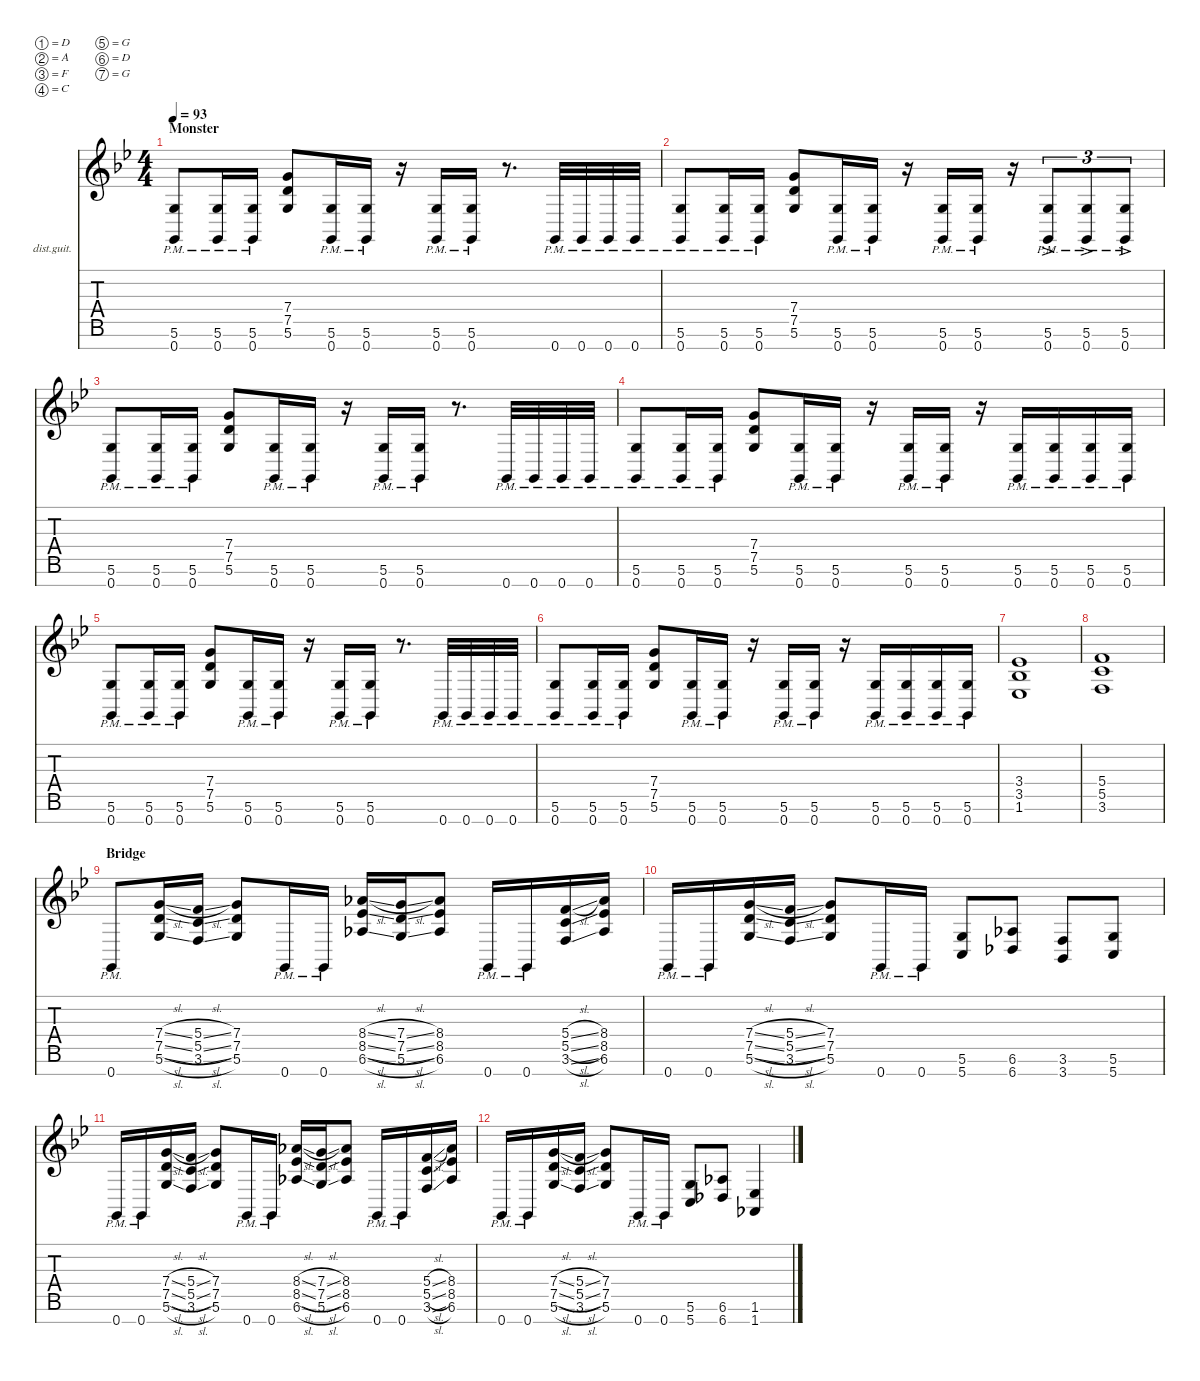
\defaultSystemsLayout 2
\hideDynamics
\bracketExtendMode nobrackets
\firstSystemTrackNameOrientation horizontal
\otherSystemsTrackNameOrientation horizontal
\track ("Rhytm" "dist.guit.") {defaultSystemsLayout 2 solo instrument distortionguitar}
\staff {score tabs}
\tuning (D4 A3 F3 C3 G2 D2 G1)
\ts (4 4)
\section ("" "Monster")
\tempo 93
\clef g2
\ks gminor
(0.7{pm acc forcenatural} 5.6{pm acc forcenatural}).8{dy mf beam Up} (0.7{pm acc forcenatural} 5.6{pm acc forcenatural}).16{beam Up} (0.7{pm acc forcenatural} 5.6{pm acc forcenatural}).16{beam Up} (5.6{acc forcenatural} 7.5{acc forcenatural} 7.4{acc forcenatural}).8{beam Up} (0.7{pm acc forcenatural} 5.6{pm acc forcenatural}).16{beam Up} (0.7{pm acc forcenatural} 5.6{pm acc forcenatural}).16{beam Up} r.16{beam Up} (0.7{pm acc forcenatural} 5.6{pm acc forcenatural}).16{beam Up} (0.7{pm acc forcenatural} 5.6{pm acc forcenatural}).16{beam Up} r.8{d beam Up} 0.7{pm acc forcenatural}.32{beam Up} 0.7{pm acc forcenatural}.32{beam Up} 0.7{pm acc forcenatural}.32{beam Up} 0.7{pm acc forcenatural}.32{beam Up} |
(0.7{pm acc forcenatural} 5.6{pm acc forcenatural}).8{beam Up} (0.7{pm acc forcenatural} 5.6{pm acc forcenatural}).16{beam Up} (0.7{pm acc forcenatural} 5.6{pm acc forcenatural}).16{beam Up} (5.6{acc forcenatural} 7.5{acc forcenatural} 7.4{acc forcenatural}).8{beam Up} (0.7{pm acc forcenatural} 5.6{pm acc forcenatural}).16{beam Up} (0.7{pm acc forcenatural} 5.6{pm acc forcenatural}).16{beam Up} r.16{beam Up} (0.7{pm acc forcenatural} 5.6{pm acc forcenatural}).16{beam Up} (0.7{pm acc forcenatural} 5.6{pm acc forcenatural}).16{beam Up} r.16{beam Up} (0.7{ac pm acc forcenatural} 5.6{ac pm acc forcenatural}).8{tu (3 2) beam Up} (0.7{ac pm acc forcenatural} 5.6{ac pm acc forcenatural}).8{tu (3 2) beam Up} (0.7{ac pm acc forcenatural} 5.6{ac pm acc forcenatural}).8{tu (3 2) beam Up} |
(0.7{pm acc forcenatural} 5.6{pm acc forcenatural}).8{beam Up} (0.7{pm acc forcenatural} 5.6{pm acc forcenatural}).16{beam Up} (0.7{pm acc forcenatural} 5.6{pm acc forcenatural}).16{beam Up} (5.6{acc forcenatural} 7.5{acc forcenatural} 7.4{acc forcenatural}).8{beam Up} (0.7{pm acc forcenatural} 5.6{pm acc forcenatural}).16{beam Up} (0.7{pm acc forcenatural} 5.6{pm acc forcenatural}).16{beam Up} r.16{beam Up} (0.7{pm acc forcenatural} 5.6{pm acc forcenatural}).16{beam Up} (0.7{pm acc forcenatural} 5.6{pm acc forcenatural}).16{beam Up} r.8{d beam Up} 0.7{pm acc forcenatural}.32{beam Up} 0.7{pm acc forcenatural}.32{beam Up} 0.7{pm acc forcenatural}.32{beam Up} 0.7{pm acc forcenatural}.32{beam Up} |
(0.7{pm acc forcenatural} 5.6{pm acc forcenatural}).8{beam Up} (0.7{pm acc forcenatural} 5.6{pm acc forcenatural}).16{beam Up} (0.7{pm acc forcenatural} 5.6{pm acc forcenatural}).16{beam Up} (5.6{acc forcenatural} 7.5{acc forcenatural} 7.4{acc forcenatural}).8{beam Up} (0.7{pm acc forcenatural} 5.6{pm acc forcenatural}).16{beam Up} (0.7{pm acc forcenatural} 5.6{pm acc forcenatural}).16{beam Up} r.16{beam Up} (0.7{pm acc forcenatural} 5.6{pm acc forcenatural}).16{beam Up} (0.7{pm acc forcenatural} 5.6{pm acc forcenatural}).16{beam Up} r.16{beam Up} (0.7{pm acc forcenatural} 5.6{pm acc forcenatural}).16{beam Up} (0.7{pm acc forcenatural} 5.6{pm acc forcenatural}).16{beam Up} (0.7{pm acc forcenatural} 5.6{pm acc forcenatural}).16{beam Up} (0.7{pm acc forcenatural} 5.6{pm acc forcenatural}).16{beam Up} |
(0.7{pm acc forcenatural} 5.6{pm acc forcenatural}).8{beam Up} (0.7{pm acc forcenatural} 5.6{pm acc forcenatural}).16{beam Up} (0.7{pm acc forcenatural} 5.6{pm acc forcenatural}).16{beam Up} (5.6{acc forcenatural} 7.5{acc forcenatural} 7.4{acc forcenatural}).8{beam Up} (0.7{pm acc forcenatural} 5.6{pm acc forcenatural}).16{beam Up} (0.7{pm acc forcenatural} 5.6{pm acc forcenatural}).16{beam Up} r.16{beam Up} (0.7{pm acc forcenatural} 5.6{pm acc forcenatural}).16{beam Up} (0.7{pm acc forcenatural} 5.6{pm acc forcenatural}).16{beam Up} r.8{d beam Up} 0.7{pm acc forcenatural}.32{beam Up} 0.7{pm acc forcenatural}.32{beam Up} 0.7{pm acc forcenatural}.32{beam Up} 0.7{pm acc forcenatural}.32{beam Up} |
(0.7{pm acc forcenatural} 5.6{pm acc forcenatural}).8{beam Up} (0.7{pm acc forcenatural} 5.6{pm acc forcenatural}).16{beam Up} (0.7{pm acc forcenatural} 5.6{pm acc forcenatural}).16{beam Up} (5.6{acc forcenatural} 7.5{acc forcenatural} 7.4{acc forcenatural}).8{beam Up} (0.7{pm acc forcenatural} 5.6{pm acc forcenatural}).16{beam Up} (0.7{pm acc forcenatural} 5.6{pm acc forcenatural}).16{beam Up} r.16{beam Up} (0.7{pm acc forcenatural} 5.6{pm acc forcenatural}).16{beam Up} (0.7{pm acc forcenatural} 5.6{pm acc forcenatural}).16{beam Up} r.16{beam Up} (0.7{pm acc forcenatural} 5.6{pm acc forcenatural}).16{beam Up} (0.7{pm acc forcenatural} 5.6{pm acc forcenatural}).16{beam Up} (0.7{pm acc forcenatural} 5.6{pm acc forcenatural}).16{beam Up} (0.7{pm acc forcenatural} 5.6{pm acc forcenatural}).16{beam Up} |
(1.6{acc b} 3.5{acc b} 3.4{acc b}).1{beam Up} |
(3.6{acc forcenatural} 5.5{acc forcenatural} 5.4{acc forcenatural}).1{beam Up} |
\section ("" "Bridge")
0.7{pm acc forcenatural}.8{beam Up} (5.6{sl acc forcenatural} 7.5{sl acc forcenatural} 7.4{sl acc forcenatural}).16{beam Up} (3.6{sl acc forcenatural} 5.5{sl acc forcenatural} 5.4{sl acc forcenatural}).16{beam Up} (5.6{acc forcenatural} 7.5{acc forcenatural} 7.4{acc forcenatural}).8{beam Up} 0.7{pm acc forcenatural}.16{beam Up} 0.7{pm acc forcenatural}.16{beam Up} (6.6{sl acc b} 8.5{sl acc b} 8.4{sl acc b}).16{beam Up} (5.6{sl acc forcenatural} 7.5{sl acc forcenatural} 7.4{sl acc forcenatural}).16{beam Up} (6.6{acc b} 8.5{acc b} 8.4{acc b}).8{beam Up} 0.7{pm acc forcenatural}.16{beam Up} 0.7{pm acc forcenatural}.16{beam Up} (3.6{sl acc forcenatural} 5.5{sl acc forcenatural} 5.4{sl acc forcenatural}).16{beam Up} (6.6{acc b} 8.5{acc b} 8.4{acc b}).16{beam Up} |
0.7{pm acc forcenatural}.16{beam Up} 0.7{pm acc forcenatural}.16{beam Up} (5.6{sl acc forcenatural} 7.5{sl acc forcenatural} 7.4{sl acc forcenatural}).16{beam Up} (3.6{sl acc forcenatural} 5.5{sl acc forcenatural} 5.4{sl acc forcenatural}).16{beam Up} (5.6{acc forcenatural} 7.5{acc forcenatural} 7.4{acc forcenatural}).8{beam Up} 0.7{pm acc forcenatural}.16{beam Up} 0.7{pm acc forcenatural}.16{beam Up} (5.7{acc forcenatural} 5.6{acc forcenatural}).8{beam Up} (6.7{acc b} 6.6{acc b}).8{beam Up} (3.7{acc b} 3.6{acc forcenatural}).8{beam Up} (5.7{acc forcenatural} 5.6{acc forcenatural}).8{beam Up} |
0.7{pm acc forcenatural}.16{beam Up} 0.7{pm acc forcenatural}.16{beam Up} (5.6{sl acc forcenatural} 7.5{sl acc forcenatural} 7.4{sl acc forcenatural}).16{beam Up} (3.6{sl acc forcenatural} 5.5{sl acc forcenatural} 5.4{sl acc forcenatural}).16{beam Up} (5.6{acc forcenatural} 7.5{acc forcenatural} 7.4{acc forcenatural}).8{beam Up} 0.7{pm acc forcenatural}.16{beam Up} 0.7{pm acc forcenatural}.16{beam Up} (6.6{sl acc b} 8.5{sl acc b} 8.4{sl acc b}).16{beam Up} (5.6{sl acc forcenatural} 7.5{sl acc forcenatural} 7.4{sl acc forcenatural}).16{beam Up} (6.6{acc b} 8.5{acc b} 8.4{acc b}).8{beam Up} 0.7{pm acc forcenatural}.16{beam Up} 0.7{pm acc forcenatural}.16{beam Up} (3.6{sl acc forcenatural} 5.5{sl acc forcenatural} 5.4{sl acc forcenatural}).16{beam Up} (6.6{acc b} 8.5{acc b} 8.4{acc b}).16{beam Up} |
0.7{pm acc forcenatural}.16{beam Up} 0.7{pm acc forcenatural}.16{beam Up} (5.6{sl acc forcenatural} 7.5{sl acc forcenatural} 7.4{sl acc forcenatural}).16{beam Up} (3.6{sl acc forcenatural} 5.5{sl acc forcenatural} 5.4{sl acc forcenatural}).16{beam Up} (5.6{acc forcenatural} 7.5{acc forcenatural} 7.4{acc forcenatural}).8{beam Up} 0.7{pm acc forcenatural}.16{beam Up} 0.7{pm acc forcenatural}.16{beam Up} (5.7{acc forcenatural} 5.6{acc forcenatural}).8{beam Up} (6.7{acc b} 6.6{acc b}).8{beam Up} (1.7{acc b} 1.6{acc b}).4{beam Up}
